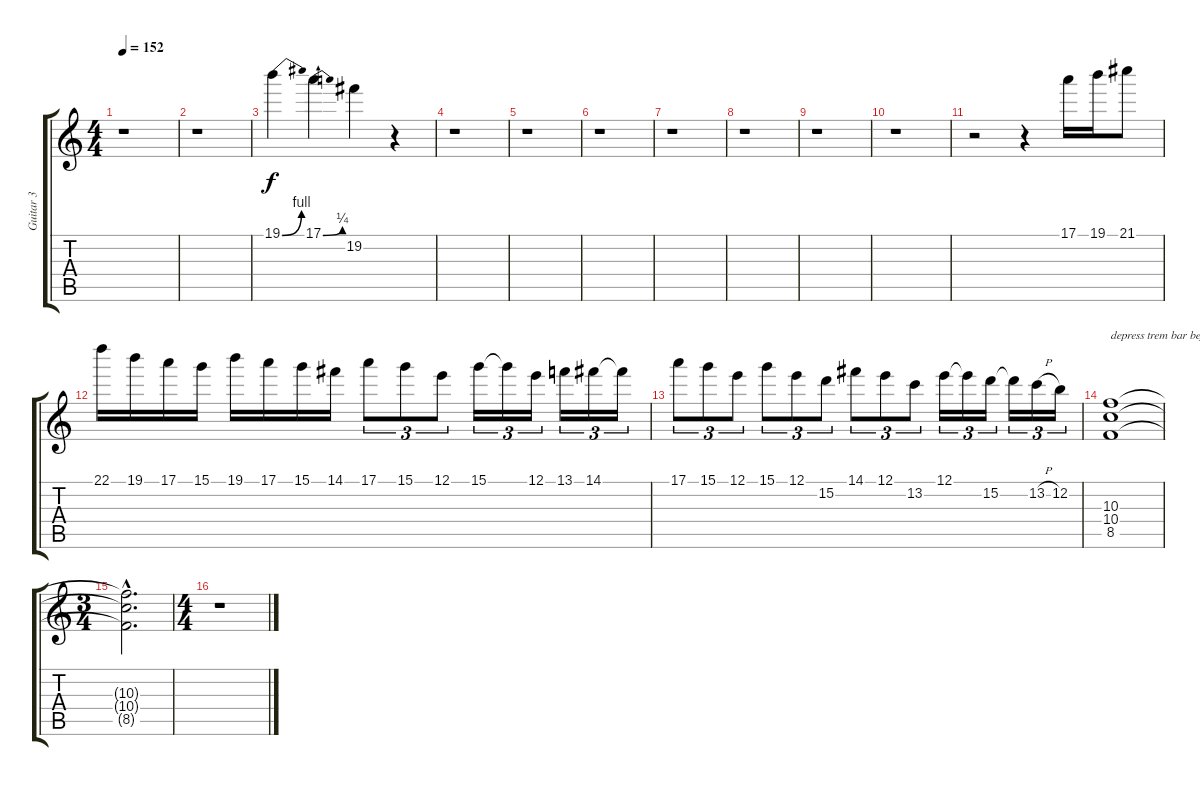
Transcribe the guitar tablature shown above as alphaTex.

\track ("Guitar 3" "Guitar 3") {instrument distortionguitar}
\staff {score tabs}
\tuning (E4 B3 G3 D3 A2 E2) {hide}
\ts (4 4)
\tempo 152
\clef g2
\ks c
r.1{dy f} |
r.1 |
19.1{be (bend 0 0 60 4)}.4 17.1{be (bend 0 0 60 1)}.4 19.2.4 r.4 |
r.1 |
r.1 |
r.1 |
r.1 |
r.1 |
r.1 |
r.1 |
r.2 r.4 17.1.16 19.1.16 21.1.8 |
22.1.16 19.1.16 17.1.16 15.1.16 19.1.16 17.1.16 15.1.16 14.1.16 17.1.8{tu (3 2)} 15.1.8{tu (3 2)} 12.1.8{tu (3 2)} 15.1.16{tu (3 2)} 15.1{t}.16{tu (3 2)} 12.1.16{tu (3 2)} 13.1.16{tu (3 2)} 14.1.16{tu (3 2)} 14.1{t}.16{tu (3 2)} |
17.1.8{tu (3 2)} 15.1.8{tu (3 2)} 12.1.8{tu (3 2)} 15.1.8{tu (3 2)} 12.1.8{tu (3 2)} 15.2.8{tu (3 2)} 14.1.8{tu (3 2)} 12.1.8{tu (3 2)} 13.2.8{tu (3 2)} 12.1.16{tu (3 2)} 12.1{t}.16{tu (3 2)} 15.2.16{tu (3 2)} 15.2{t}.16{tu (3 2)} 13.2{h}.16{tu (3 2)} 12.2.16{tu (3 2)} |
(10.3 10.4 8.5).1{txt "depress trem bar before striking chord"} |
\ts (3 4)
(10.3{hac t} 10.4{hac t} 8.5{hac t}).2{d} |
\ts (4 4)
r.1
